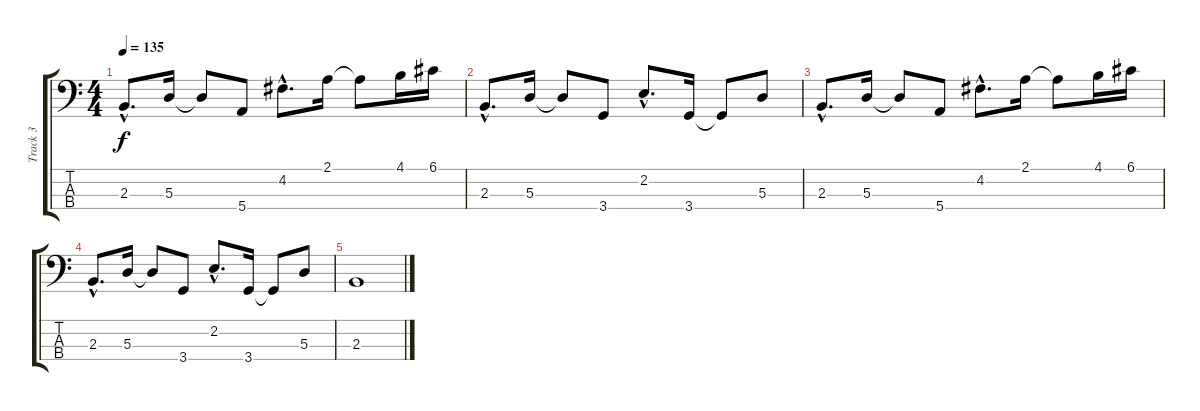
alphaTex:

\track ("Track 3" "Track 3") {instrument electricbassfinger}
\staff {score tabs}
\tuning (G2 D2 A1 E1) {hide}
\ts (4 4)
\tempo 135
\clef f4
\ks c
2.3{hac}.8{d dy f} 5.3.16 5.3{t}.8 5.4.8 4.2{hac}.8{d} 2.1.16 2.1{t}.8 4.1.16 6.1.16 |
2.3{hac}.8{d} 5.3.16 5.3{t}.8 3.4.8 2.2{hac}.8{d} 3.4.16 3.4{t}.8 5.3.8 |
2.3{hac}.8{d} 5.3.16 5.3{t}.8 5.4.8 4.2{hac}.8{d} 2.1.16 2.1{t}.8 4.1.16 6.1.16 |
2.3{hac}.8{d} 5.3.16 5.3{t}.8 3.4.8 2.2{hac}.8{d} 3.4.16 3.4{t}.8 5.3.8 |
2.3.1
